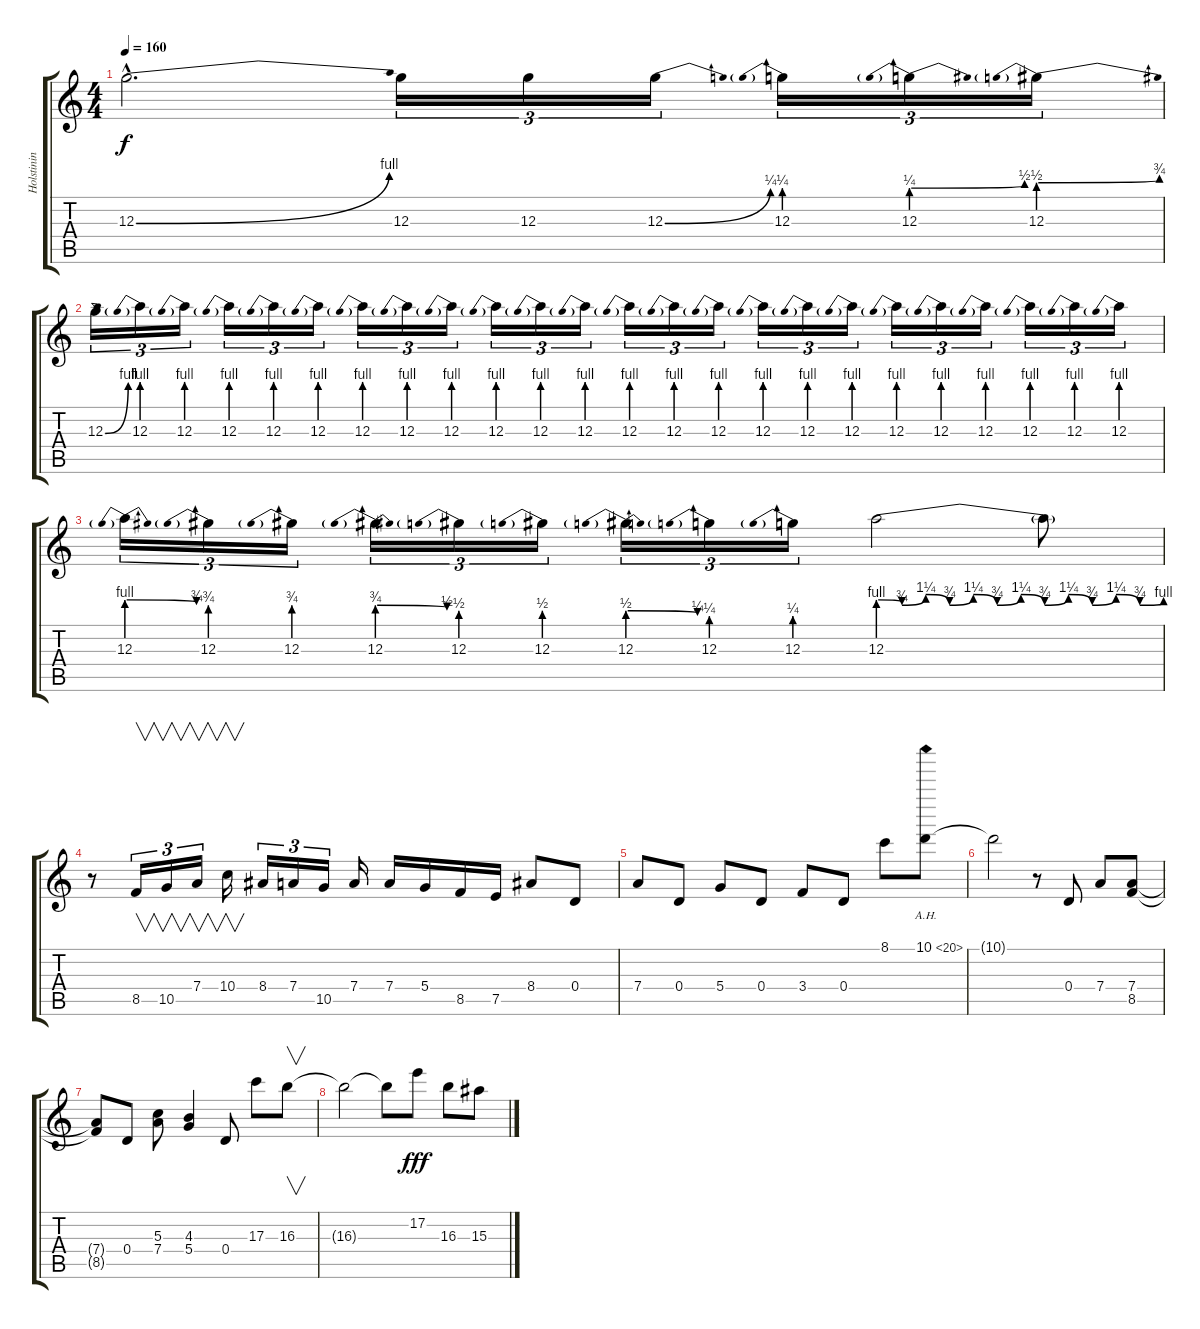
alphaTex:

\track ("Holstinin" "Holstinin") {instrument overdrivenguitar}
\staff {score tabs}
\tuning (E4 B3 G3 D3 A2 E2) {hide}
\ts (4 4)
\tempo 160
\clef g2
\ks c
12.3{be (bend 0 0 60 4) hac}.2{d dy f} 12.3.16{tu (3 2)} 12.3.16{tu (3 2)} 12.3{be (bend 0 0 60 1)}.16{tu (3 2)} 12.3{be (prebend 0 1 60 1)}.16{tu (3 2)} 12.3{be (prebendbend 0 1 60 2)}.16{tu (3 2)} 12.3{be (prebendbend 0 2 60 3)}.16{tu (3 2)} |
12.3{be (bend 0 0 60 4)}.16{tu (3 2)} 12.3{be (prebend 0 4 60 4)}.16{tu (3 2)} 12.3{be (prebend 0 4 60 4)}.16{tu (3 2)} 12.3{be (prebend 0 4 60 4)}.16{tu (3 2)} 12.3{be (prebend 0 4 60 4)}.16{tu (3 2)} 12.3{be (prebend 0 4 60 4)}.16{tu (3 2)} 12.3{be (prebend 0 4 60 4)}.16{tu (3 2)} 12.3{be (prebend 0 4 60 4)}.16{tu (3 2)} 12.3{be (prebend 0 4 60 4)}.16{tu (3 2)} 12.3{be (prebend 0 4 60 4)}.16{tu (3 2)} 12.3{be (prebend 0 4 60 4)}.16{tu (3 2)} 12.3{be (prebend 0 4 60 4)}.16{tu (3 2)} 12.3{be (prebend 0 4 60 4)}.16{tu (3 2)} 12.3{be (prebend 0 4 60 4)}.16{tu (3 2)} 12.3{be (prebend 0 4 60 4)}.16{tu (3 2)} 12.3{be (prebend 0 4 60 4)}.16{tu (3 2)} 12.3{be (prebend 0 4 60 4)}.16{tu (3 2)} 12.3{be (prebend 0 4 60 4)}.16{tu (3 2)} 12.3{be (prebend 0 4 60 4)}.16{tu (3 2)} 12.3{be (prebend 0 4 60 4)}.16{tu (3 2)} 12.3{be (prebend 0 4 60 4)}.16{tu (3 2)} 12.3{be (prebend 0 4 60 4)}.16{tu (3 2)} 12.3{be (prebend 0 4 60 4)}.16{tu (3 2)} 12.3{be (prebend 0 4 60 4)}.16{tu (3 2)} |
12.3{be (prebendrelease 0 4 60 3)}.16{tu (3 2)} 12.3{be (prebend 0 3 60 3)}.16{tu (3 2)} 12.3{be (prebend 0 3 60 3)}.16{tu (3 2)} 12.3{be (prebendrelease 0 3 60 2)}.16{tu (3 2)} 12.3{be (prebend 0 2 60 2)}.16{tu (3 2)} 12.3{be (prebend 0 2 60 2)}.16{tu (3 2)} 12.3{be (prebendrelease 0 2 60 1)}.16{tu (3 2)} 12.3{be (prebend 0 1 60 1)}.16{tu (3 2)} 12.3{be (prebend 0 1 60 1)}.16{tu (3 2)} 12.3{be (custom 0 4 5 3 10 5 15 3 20 5 25 3 30 5 35 3 40 5 45 3 50 5 55 3 60 4)}.2 12.3{t}.8 |
r.8 8.5.16{v tu (3 2)} 10.5.16{v tu (3 2)} 7.4.16{v tu (3 2)} 10.4.16{v} 8.4.16{tu (3 2)} 7.4.16{tu (3 2)} 10.5.16{tu (3 2)} 7.4.16 7.4.16 5.4.16 8.5.16 7.5.16 8.4.8 0.4.8 |
7.4.8 0.4.8 5.4.8 0.4.8 3.4.8 0.4.8 8.1.8 10.1{ah 10}.8 |
10.1{t}.2 r.8 0.4.8 7.4.8 (7.4 8.5).8 |
(7.4{t} 8.5{t}).8 0.4.8 (5.3 7.4).8 (4.3 5.4).4 0.4.8 17.3.8 16.3.8{v} |
16.3{t}.2 16.3{t}.8 17.2.8{dy fff} 16.3.8 15.3.8
